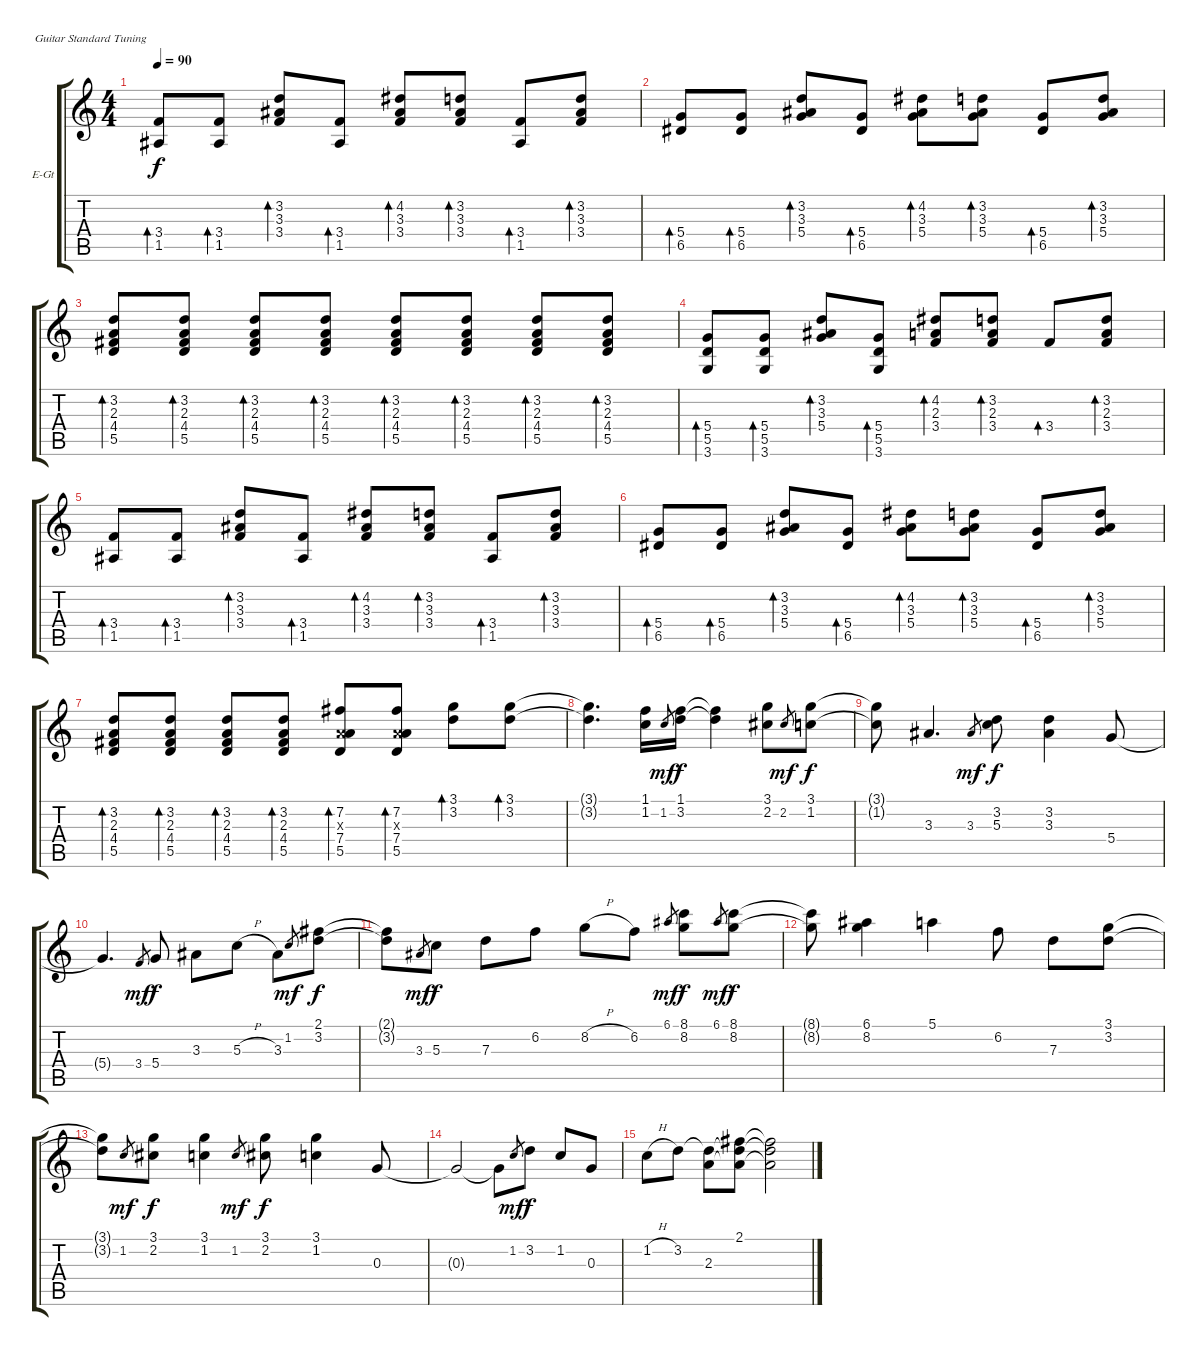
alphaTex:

\defaultSystemsLayout 4
\bracketExtendMode groupsimilarinstruments
\firstSystemTrackNameOrientation horizontal
\otherSystemsTrackNameOrientation horizontal
\track ("Electric Guitar" "E-Gt") {mute instrument electricguitarclean}
\staff {score tabs}
\tuning (E4 B3 G3 D3 A2 E2)
\ts (4 4)
\tempo 90
\clef g2
\scale
0.333333
\ks c
(3.4 1.5).8{bd 60 dy f} (3.4 1.5).8{bd 60} (3.2 3.3 3.4).8{bd 60} (3.4 1.5).8{bd 60} (4.2 3.3 3.4).8{bd 60} (3.2 3.3 3.4).8{bd 60} (3.4 1.5).8{bd 60} (3.2 3.3 3.4).8{bd 60} |
\scale
0.333333 (5.4 6.5).8{bd 60} (5.4 6.5).8{bd 60} (3.2 3.3 5.4).8{bd 60} (5.4 6.5).8{bd 60} (4.2 3.3 5.4).8{bd 60} (3.2 3.3 5.4).8{bd 60} (5.4 6.5).8{bd 60} (3.2 3.3 5.4).8{bd 60} |
\scale
0.333333 (3.2 2.3 4.4 5.5).8{bd 60} (3.2 2.3 4.4 5.5).8{bd 60} (3.2 2.3 4.4 5.5).8{bd 60} (3.2 2.3 4.4 5.5).8{bd 60} (3.2 2.3 4.4 5.5).8{bd 60} (3.2 2.3 4.4 5.5).8{bd 60} (3.2 2.3 4.4 5.5).8{bd 60} (3.2 2.3 4.4 5.5).8{bd 60} |
\scale
0.333333 (5.4 5.5 3.6).8{bd 60} (5.4 5.5 3.6).8{bd 60} (3.2 3.3 5.4).8{bd 60} (5.4 5.5 3.6).8{bd 60} (4.2 2.3 3.4).8{bd 60} (3.2 2.3 3.4).8{bd 60} 3.4.8{bd 60} (3.2 2.3 3.4).8{bd 60} |
\scale
0.333333 (3.4 1.5).8{bd 60} (3.4 1.5).8{bd 60} (3.2 3.3 3.4).8{bd 60} (3.4 1.5).8{bd 60} (4.2 3.3 3.4).8{bd 60} (3.2 3.3 3.4).8{bd 60} (3.4 1.5).8{bd 60} (3.2 3.3 3.4).8{bd 60} |
\scale
0.333333 (5.4 6.5).8{bd 60} (5.4 6.5).8{bd 60} (3.2 3.3 5.4).8{bd 60} (5.4 6.5).8{bd 60} (4.2 3.3 5.4).8{bd 60} (3.2 3.3 5.4).8{bd 60} (5.4 6.5).8{bd 60} (3.2 3.3 5.4).8{bd 60} |
\scale
0.333333 (3.2 2.3 4.4 5.5).8{bd 60} (3.2 2.3 4.4 5.5).8{bd 60} (3.2 2.3 4.4 5.5).8{bd 60} (3.2 2.3 4.4 5.5).8{bd 60} (7.2 2.3{x} 7.4 5.5).8{bd 60} (7.2 2.3{x} 7.4 5.5).8{bd 60} (3.1 3.2).8{bd 60} (3.1 3.2).8{bd 60} |
\scale
0.333333 (3.1{t} 3.2{t}).4{d} (1.1 1.2).16 1.2.8{gr dy mf} (1.1 3.2).16{dy f} (1.1{t} 3.2{t}).4 (3.1 2.2).8 2.2.8{gr dy mf} (3.1 1.2).8{dy f} |
\scale
0.333333 (3.1{t} 1.2{t}).8 3.3.4{d} 3.3.8{gr dy mf} (3.2 5.3).8{dy f} (3.2 3.3).4 5.4.8 |
\scale
0.333333 5.4{t}.4{d} 3.4.8{gr dy mf} 5.4.8{dy f} 3.3.8 5.3{h}.8 3.3.8 1.2.8{gr dy mf} (2.1 3.2).8{dy f} |
\scale
0.333333 (2.1{t} 3.2{t}).8 3.3.8{gr dy mf} 5.3.8{dy f} 7.3.8 6.2.8 8.2{h}.8 6.2.8 6.1.8{gr dy mf} (8.1 8.2).8{dy f} 6.1.8{gr dy mf} (8.1 8.2).8{dy f} |
\scale
0.333333 (8.1{t} 8.2{t}).8 (6.1 8.2).4 5.1.4 6.2.8 7.3.8 (3.1 3.2).8 |
\scale
0.333333 (3.1{t} 3.2{t}).8 1.2.8{gr dy mf} (3.1 2.2).8{dy f} (3.1 1.2).4 1.2.8{gr dy mf} (3.1 2.2).8{dy f} (3.1 1.2).4 0.3.8 |
\scale
0.333333 0.3{t}.2 0.3{t}.8 1.2.8{gr dy mf} 3.2.8{dy f} 1.2.8 0.3.8 |
\scale
0.333333 1.2{h}.8 3.2.8 (2.3 3.2{t}).8 (2.1 3.2{t} 2.3{t}).8 (2.1{t} 3.2{t} 2.3{t}).2 |
\scale
0.333333
